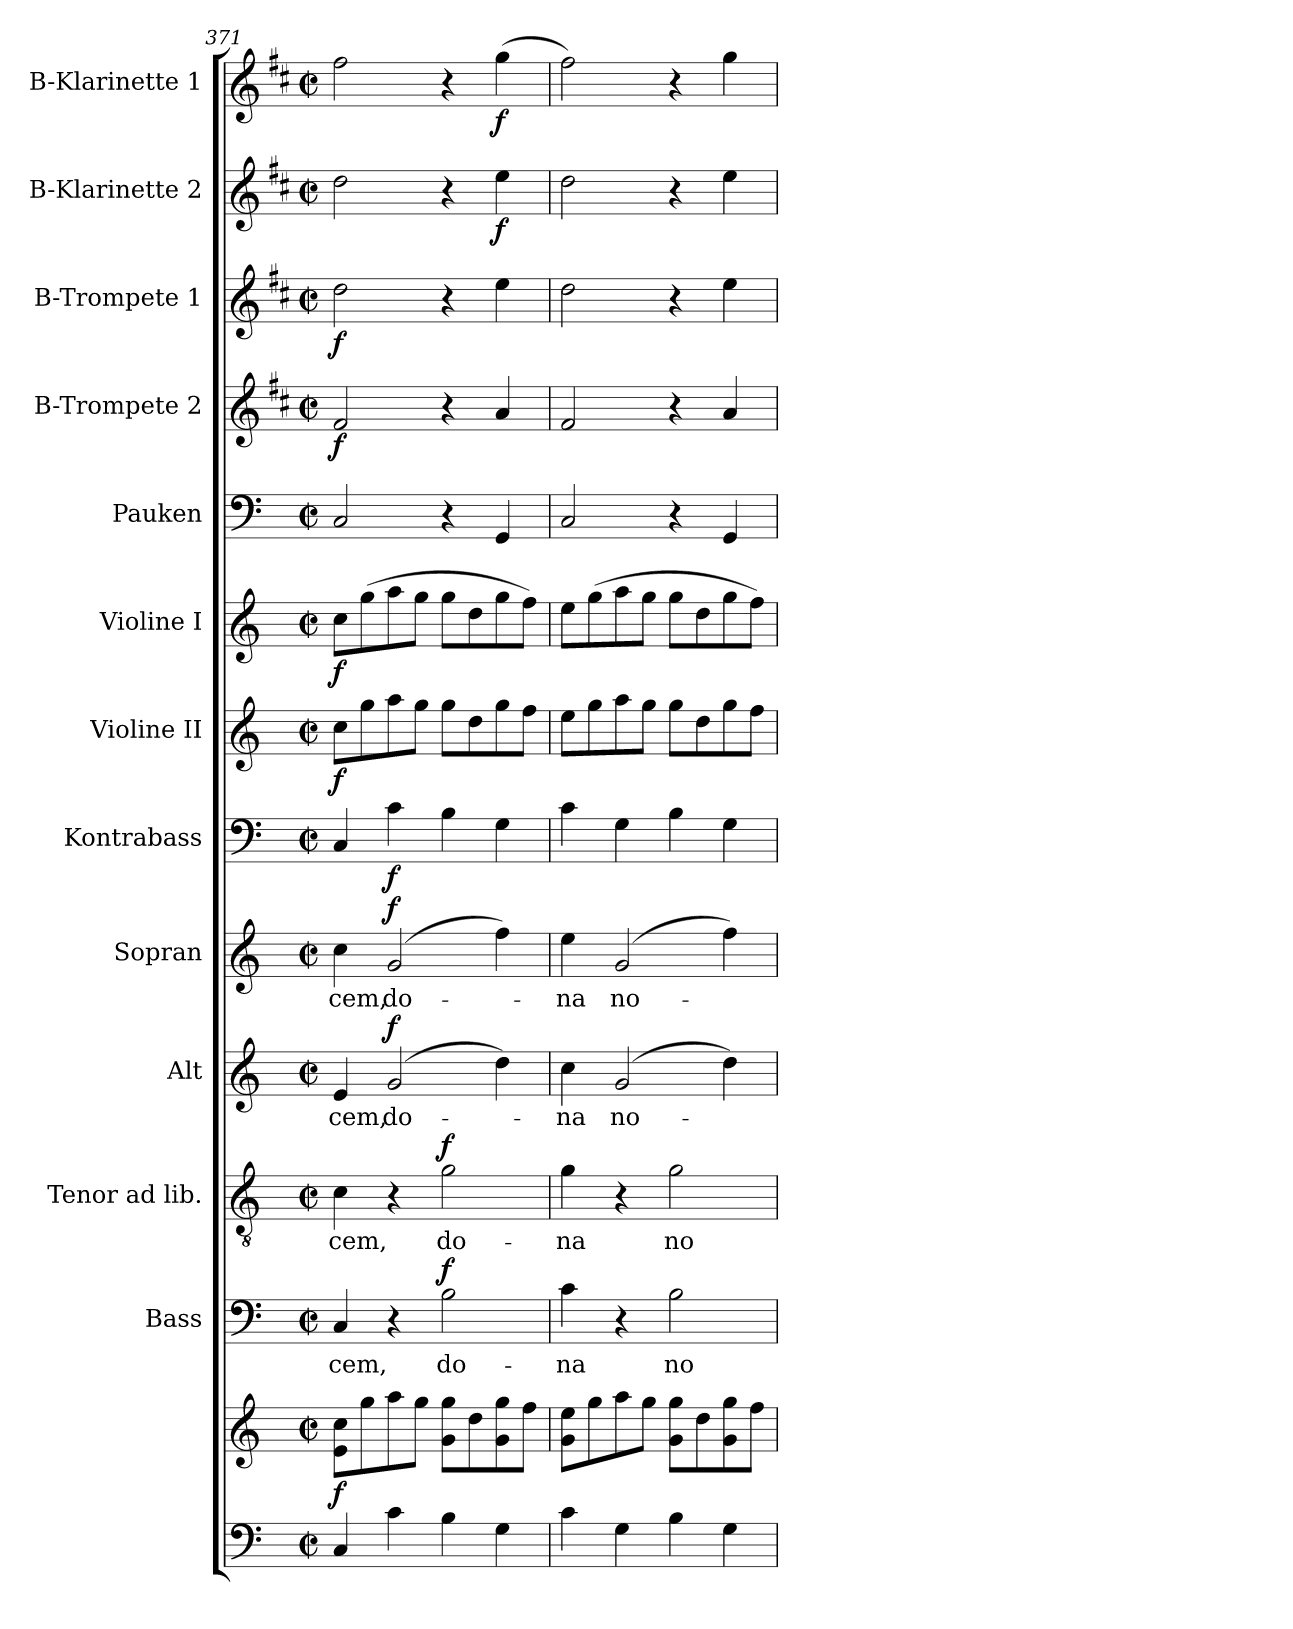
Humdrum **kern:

**kern	**kern	**dynam	**kern	**text	**dynam	**kern	**text	**dynam	**kern	**text	**dynam	**kern	**text	**dynam	**kern	**dynam	**kern	**dynam	**kern	**dynam	**kern	**kern	**dynam	**kern	**dynam	**kern	**dynam	**kern	**dynam
*part13	*part13	*part13	*part12	*part12	*part12	*part11	*part11	*part11	*part10	*part10	*part10	*part9	*part9	*part9	*part8	*part8	*part7	*part7	*part6	*part6	*part5	*part4	*part4	*part3	*part3	*part2	*part2	*part1	*part1
*staff14	*staff13	*staff13/14	*staff12	*staff12	*staff12	*staff11	*staff11	*staff11	*staff10	*staff10	*staff10	*staff9	*staff9	*staff9	*staff8	*staff8	*staff7	*staff7	*staff6	*staff6	*staff5	*staff4	*staff4	*staff3	*staff3	*staff2	*staff2	*staff1	*staff1
*	*	*	*I"Bass	*	*	*I"Tenor ad lib.	*	*	*I"Alt	*	*	*I"Sopran	*	*	*I"Kontrabass	*	*I"Violine II	*	*I"Violine I	*	*I"Pauken	*I"B-Trompete 2	*	*I"B-Trompete 1	*	*I"B-Klarinette 2	*	*I"B-Klarinette 1	*
*	*	*	*I'B.	*	*	*I'T.	*	*	*I'A.	*	*	*I'S.	*	*	*I'Kb.	*	*I'Vl. II	*	*I'Vl. I	*	*I'Pk.	*I'Trp. 2	*	*I'Trp. 1	*	*I'B Kl. 2	*	*I'B Kl. 1	*
*clefF4	*clefG2	*	*clefF4	*	*	*clefGv2	*	*	*clefG2	*	*	*clefG2	*	*	*clefF4	*	*clefG2	*	*clefG2	*	*clefF4	*clefG2	*	*clefG2	*	*clefG2	*	*clefG2	*
*	*	*	*	*	*	*	*	*	*	*	*	*	*	*	*ITrd7c12	*	*	*	*	*	*	*ITrd1c2	*	*ITrd1c2	*	*ITrd1c2	*	*ITrd1c2	*
*k[]	*k[]	*	*k[]	*	*	*k[]	*	*	*k[]	*	*	*k[]	*	*	*k[]	*	*k[]	*	*k[]	*	*k[]	*k[]	*	*k[]	*	*k[]	*	*k[]	*
*C:	*C:	*	*C:	*	*	*C:	*	*	*C:	*	*	*C:	*	*	*C:	*	*C:	*	*C:	*	*C:	*C:	*	*C:	*	*C:	*	*C:	*
*M2/2	*M2/2	*	*M2/2	*	*	*M2/2	*	*	*M2/2	*	*	*M2/2	*	*	*M2/2	*	*M2/2	*	*M2/2	*	*M2/2	*M2/2	*	*M2/2	*	*M2/2	*	*M2/2	*
*met(c|)	*met(c|)	*	*met(c|)	*	*	*met(c|)	*	*	*met(c|)	*	*	*met(c|)	*	*	*met(c|)	*	*met(c|)	*	*met(c|)	*	*met(c|)	*met(c|)	*	*met(c|)	*	*met(c|)	*	*met(c|)	*
=371	=371	=371	=371	=371	=371	=371	=371	=371	=371	=371	=371	=371	=371	=371	=371	=371	=371	=371	=371	=371	=371	=371	=371	=371	=371	=371	=371	=371	=371
!	!	!LO:DY:b	!	!LO:LY:b	!	!	!LO:LY:b	!	!	!LO:LY:b	!	!	!LO:LY:b	!	!	!	!	!LO:DY:b	!	!LO:DY:b	!	!	!LO:DY:b	!	!LO:DY:b	!	!	!	!
4C/	8e\ 8cc\L	f	4C/	-cem,	.	4c\	-cem,	.	4e/	-cem,	.	4cc\	-cem,	.	4CC/	.	8cc\L	f	8cc\L	f	2C/	2e/	f	2cc\	f	2cc\	.	2ee\	.
.	8gg\	.	.	.	.	.	.	.	.	.	.	.	.	.	.	.	8gg\	.	(>8gg\	.	.	.	.	.	.	.	.	.	.
!	!	!	!	!	!	!	!	!	!	!LO:LY:b	!LO:DY:a	!	!LO:LY:b	!LO:DY:a	!	!LO:DY:b	!	!	!	!	!	!	!	!	!	!	!	!	!
4c\	8aa\	.	4r	.	.	4r	.	.	(2g/	do-	f	(2g/	do-	f	4C\	f	8aa\	.	8aa\	.	.	.	.	.	.	.	.	.	.
.	8gg\J	.	.	.	.	.	.	.	.	.	.	.	.	.	.	.	8gg\J	.	8gg\J	.	.	.	.	.	.	.	.	.	.
!	!	!	!	!LO:LY:b	!LO:DY:a	!	!LO:LY:b	!LO:DY:a	!	!	!	!	!	!	!	!	!	!	!	!	!	!	!	!	!	!	!	!	!
4B\	8g\ 8gg\L	.	2B\	do-	f	2g\	do-	f	.	.	.	.	.	.	4BB\	.	8gg\L	.	8gg\L	.	4r	4r	.	4r	.	4r	.	4r	.
.	8dd\	.	.	.	.	.	.	.	.	.	.	.	.	.	.	.	8dd\	.	8dd\	.	.	.	.	.	.	.	.	.	.
!	!	!	!	!	!	!	!	!	!	!	!	!	!	!	!	!	!	!	!	!	!	!	!	!	!	!	!LO:DY:b	!	!LO:DY:b
4G\	8g\ 8gg\	.	.	.	.	.	.	.	4dd\)	.	.	4ff\)	.	.	4GG\	.	8gg\	.	8gg\	.	4GG/	4g/	.	4dd\	.	4dd\	f	(>4ff\	f
.	8ff\J	.	.	.	.	.	.	.	.	.	.	.	.	.	.	.	8ff\J	.	8ff\J)	.	.	.	.	.	.	.	.	.	.
=372	=372	=372	=372	=372	=372	=372	=372	=372	=372	=372	=372	=372	=372	=372	=372	=372	=372	=372	=372	=372	=372	=372	=372	=372	=372	=372	=372	=372	=372
!	!	!	!	!LO:LY:b	!	!	!LO:LY:b	!	!	!LO:LY:b	!	!	!LO:LY:b	!	!	!	!	!	!	!	!	!	!	!	!	!	!	!	!
4c\	8g\ 8ee\L	.	4c\	-na	.	4g\	-na	.	4cc\	-na	.	4ee\	-na	.	4C\	.	8ee\L	.	8ee\L	.	2C/	2e/	.	2cc\	.	2cc\	.	2ee\)	.
.	8gg\	.	.	.	.	.	.	.	.	.	.	.	.	.	.	.	8gg\	.	(>8gg\	.	.	.	.	.	.	.	.	.	.
!	!	!	!	!	!	!	!	!	!	!LO:LY:b	!	!	!LO:LY:b	!	!	!	!	!	!	!	!	!	!	!	!	!	!	!	!
4G\	8aa\	.	4r	.	.	4r	.	.	(2g/	no-	.	(2g/	no-	.	4GG\	.	8aa\	.	8aa\	.	.	.	.	.	.	.	.	.	.
.	8gg\J	.	.	.	.	.	.	.	.	.	.	.	.	.	.	.	8gg\J	.	8gg\J	.	.	.	.	.	.	.	.	.	.
!	!	!	!	!LO:LY:b	!	!	!LO:LY:b	!	!	!	!	!	!	!	!	!	!	!	!	!	!	!	!	!	!	!	!	!	!
4B\	8g\ 8gg\L	.	2B\	no-	.	2g\	no-	.	.	.	.	.	.	.	4BB\	.	8gg\L	.	8gg\L	.	4r	4r	.	4r	.	4r	.	4r	.
.	8dd\	.	.	.	.	.	.	.	.	.	.	.	.	.	.	.	8dd\	.	8dd\	.	.	.	.	.	.	.	.	.	.
4G\	8g\ 8gg\	.	.	.	.	.	.	.	4dd\)	.	.	4ff\)	.	.	4GG\	.	8gg\	.	8gg\	.	4GG/	4g/	.	4dd\	.	4dd\	.	4ff\	.
.	8ff\J	.	.	.	.	.	.	.	.	.	.	.	.	.	.	.	8ff\J	.	8ff\J)	.	.	.	.	.	.	.	.	.	.
=	=	=	=	=	=	=	=	=	=	=	=	=	=	=	=	=	=	=	=	=	=	=	=	=	=	=	=	=	=
*-	*-	*-	*-	*-	*-	*-	*-	*-	*-	*-	*-	*-	*-	*-	*-	*-	*-	*-	*-	*-	*-	*-	*-	*-	*-	*-	*-	*-	*-
